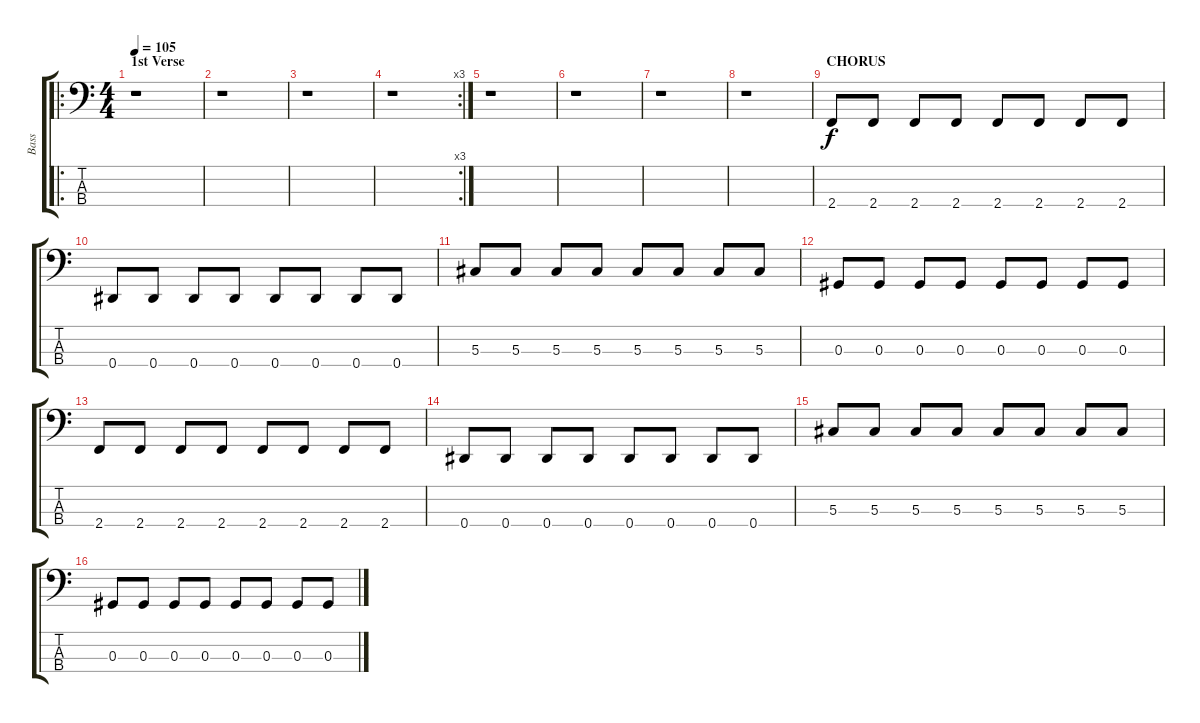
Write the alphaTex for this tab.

\track ("Bass" "Bass") {instrument electricbassfinger}
\staff {score tabs}
\tuning (Gb2 Db2 Ab1 Eb1) {hide}
\ro
\ts (4 4)
\section ("" "1st Verse")
\tempo 105
\clef f4
\ks c
r.1{dy f} |
r.1 |
r.1 |
\rc 3
r.1 |
r.1 |
r.1 |
r.1 |
r.1 |
\section ("" "CHORUS")
2.4.8 2.4.8 2.4.8 2.4.8 2.4.8 2.4.8 2.4.8 2.4.8 |
0.4.8 0.4.8 0.4.8 0.4.8 0.4.8 0.4.8 0.4.8 0.4.8 |
5.3.8 5.3.8 5.3.8 5.3.8 5.3.8 5.3.8 5.3.8 5.3.8 |
0.3.8 0.3.8 0.3.8 0.3.8 0.3.8 0.3.8 0.3.8 0.3.8 |
2.4.8 2.4.8 2.4.8 2.4.8 2.4.8 2.4.8 2.4.8 2.4.8 |
0.4.8 0.4.8 0.4.8 0.4.8 0.4.8 0.4.8 0.4.8 0.4.8 |
5.3.8 5.3.8 5.3.8 5.3.8 5.3.8 5.3.8 5.3.8 5.3.8 |
0.3.8 0.3.8 0.3.8 0.3.8 0.3.8 0.3.8 0.3.8 0.3.8
